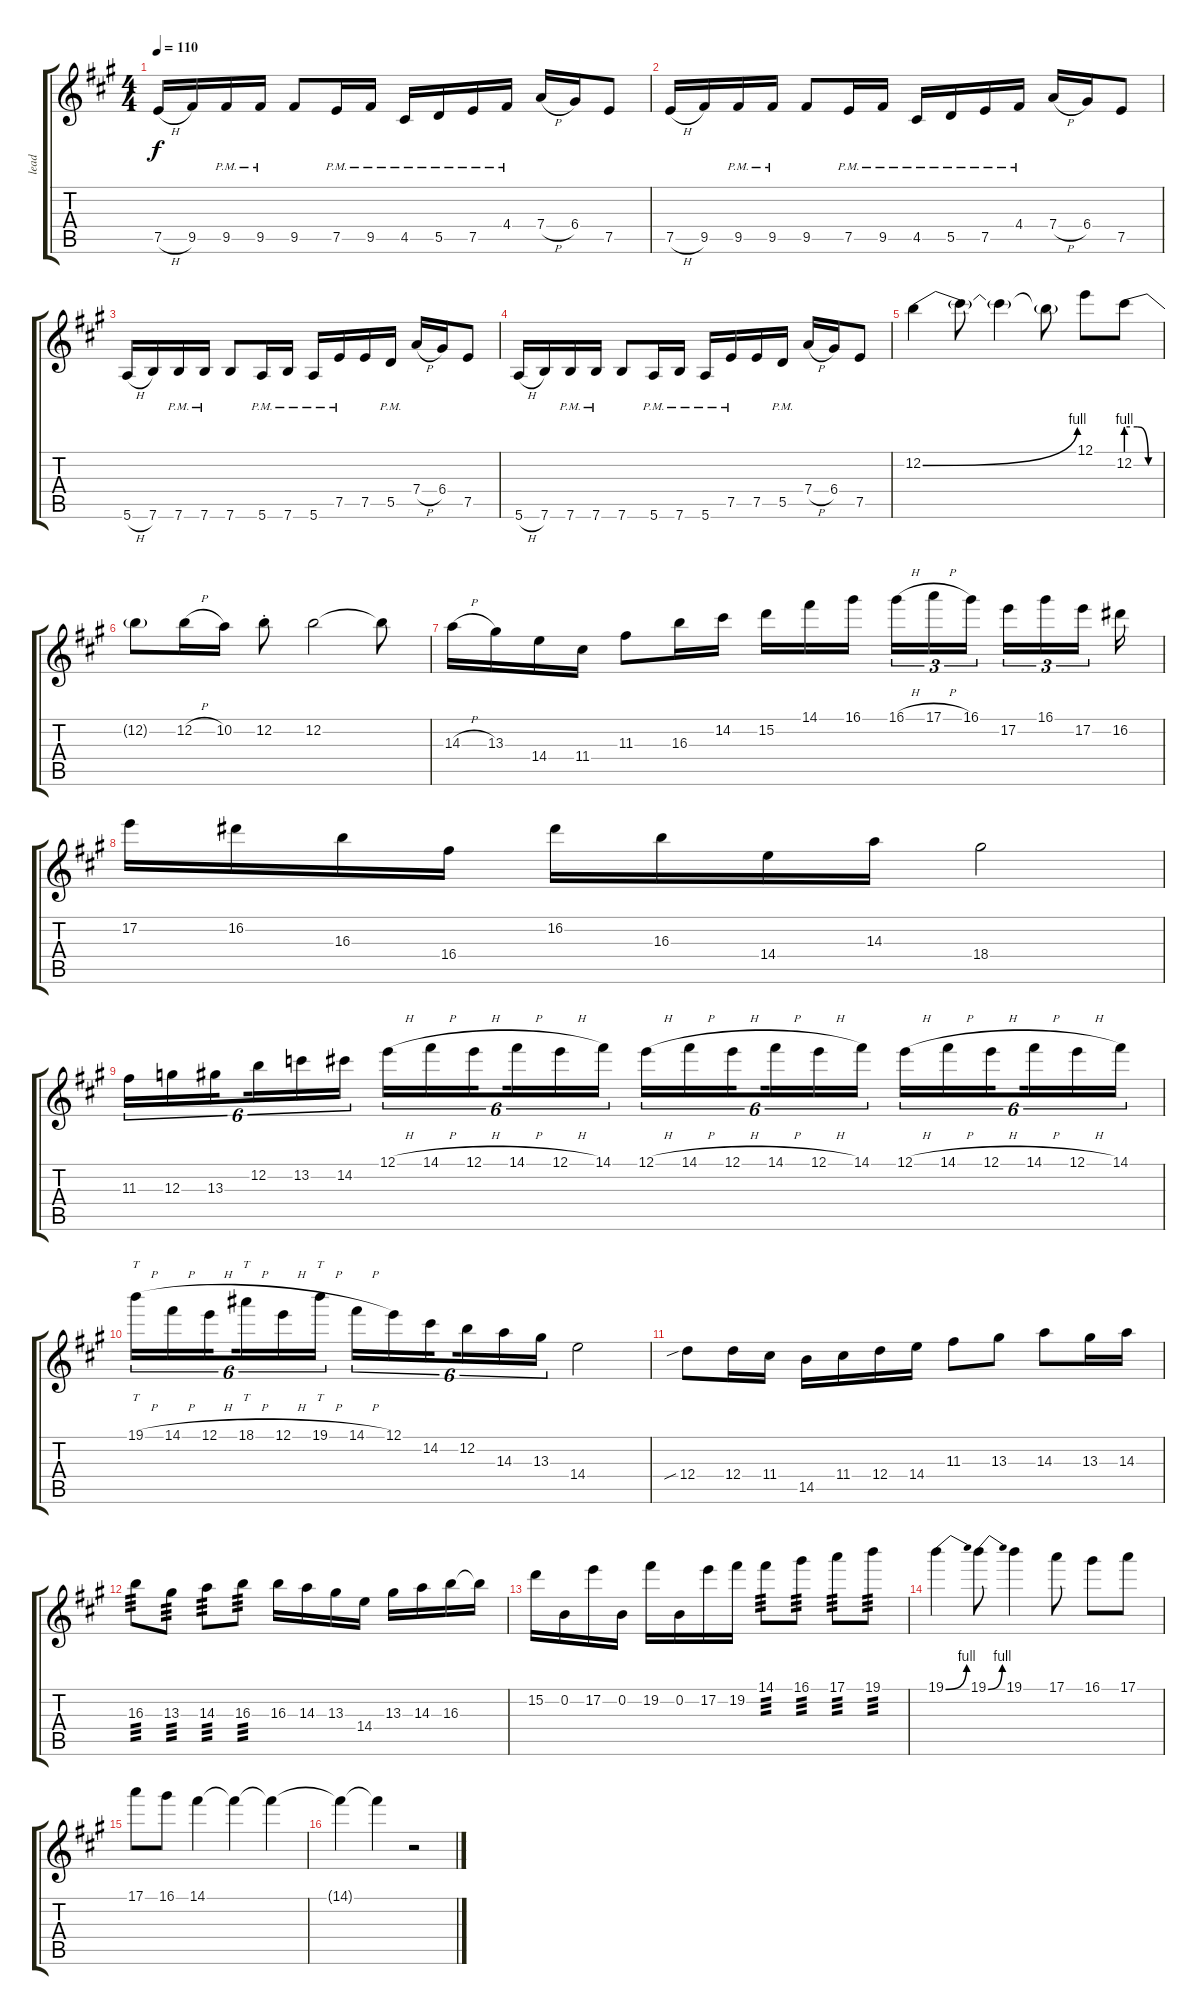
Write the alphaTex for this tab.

\track ("lead" "lead") {instrument electricguitarjazz}
\staff {score tabs}
\tuning (E4 B3 G3 D3 A2 E2) {hide}
\ts (4 4)
\tempo 110
\clef g2
\ks f#minor
7.5{h}.16{dy f} 9.5.16 9.5{pm}.16 9.5{pm}.16 9.5.8 7.5{pm}.16 9.5{pm}.16 4.5{pm}.16 5.5{pm}.16 7.5{pm}.16 4.4{pm}.16 7.4{h}.16 6.4.16 7.5.8 |
7.5{h}.16 9.5.16 9.5{pm}.16 9.5{pm}.16 9.5.8 7.5{pm}.16 9.5{pm}.16 4.5{pm}.16 5.5{pm}.16 7.5{pm}.16 4.4{pm}.16 7.4{h}.16 6.4.16 7.5.8 |
5.6{h}.16 7.6.16 7.6{pm}.16 7.6{pm}.16 7.6.8 5.6{pm}.16 7.6{pm}.16 5.6{pm}.16 7.5{pm}.16 7.5.16 5.5{pm}.16 7.4{h}.16 6.4.16 7.5.8 |
5.6{h}.16 7.6.16 7.6{pm}.16 7.6{pm}.16 7.6.8 5.6{pm}.16 7.6{pm}.16 5.6{pm}.16 7.5{pm}.16 7.5.16 5.5{pm}.16 7.4{h}.16 6.4.16 7.5.8 |
12.2{be (bend 0 0 60 4)}.4 12.2{t}.8 12.2{t}.4 12.2{t}.8 12.1.8 12.2{be (custom 0 4 20 4 40 0 60 0)}.8 |
12.2{t}.8 12.2{h}.16 10.2.16 12.2{st}.8 12.2.2 12.2{t}.8 |
14.3{h}.16 13.3.16 14.4.16 11.4.16 11.3.8 16.3.16 14.2.16 15.2.16 14.1.16 16.1.16{beam splitsecondary} 16.1{h}.16{tu (3 2)} 17.1{h}.16{tu (3 2)} 16.1.16{tu (3 2) beam splitsecondary} 17.2.16{tu (3 2)} 16.1.16{tu (3 2)} 17.2.16{tu (3 2) beam splitsecondary} 16.2.16 |
17.2.16 16.2.16 16.3.16 16.4.16 16.2.16 16.3.16 14.4.16 14.3.16 18.4.2 |
11.3.16{tu (6 4)} 12.3.16{tu (6 4)} 13.3.16{tu (6 4) beam splitsecondary} 12.2.16{tu (6 4)} 13.2.16{tu (6 4)} 14.2.16{tu (6 4)} 12.1{h}.16{tu (6 4)} 14.1{h}.16{tu (6 4)} 12.1{h}.16{tu (6 4) beam splitsecondary} 14.1{h}.16{tu (6 4)} 12.1{h}.16{tu (6 4)} 14.1.16{tu (6 4)} 12.1{h}.16{tu (6 4)} 14.1{h}.16{tu (6 4)} 12.1{h}.16{tu (6 4) beam splitsecondary} 14.1{h}.16{tu (6 4)} 12.1{h}.16{tu (6 4)} 14.1.16{tu (6 4)} 12.1{h}.16{tu (6 4)} 14.1{h}.16{tu (6 4)} 12.1{h}.16{tu (6 4) beam splitsecondary} 14.1{h}.16{tu (6 4)} 12.1{h}.16{tu (6 4)} 14.1.16{tu (6 4)} |
19.1{h}.16{tt tu (6 4)} 14.1{h}.16{tu (6 4)} 12.1{h}.16{tu (6 4) beam splitsecondary} 18.1{h}.16{tt tu (6 4)} 12.1{h}.16{tu (6 4)} 19.1{h}.16{tt tu (6 4)} 14.1{h}.16{tu (6 4)} 12.1.16{tu (6 4)} 14.2.16{tu (6 4) beam splitsecondary} 12.2.16{tu (6 4)} 14.3.16{tu (6 4)} 13.3.16{tu (6 4)} 14.4.2 |
12.4{sib}.8 12.4.16 11.4.16 14.5.16 11.4.16 12.4.16 14.4.16 11.3.8 13.3.8 14.3.8 13.3.16 14.3.16 |
16.3.8{tp 3} 13.3.8{tp 3} 14.3.8{tp 3} 16.3.8{tp 3} 16.3.16 14.3.16 13.3.16 14.4.16 13.3.16 14.3.16 16.3.16 16.3{t}.16 |
15.2.16 0.2.16 17.2.16 0.2.16 19.2.16 0.2.16 17.2.16 19.2.16 14.1.8{tp 3} 16.1.8{tp 3} 17.1.8{tp 3} 19.1.8{tp 3} |
19.1{be (bend 0 0 60 4)}.4 19.1{be (bend 0 0 60 4)}.8 19.1.4 17.1.8 16.1.8 17.1.8 |
\ks a
17.1.8 16.1.8 14.1.4 14.1{t}.4 14.1{t}.4 |
14.1{t}.4 14.1{t}.4 r.2
